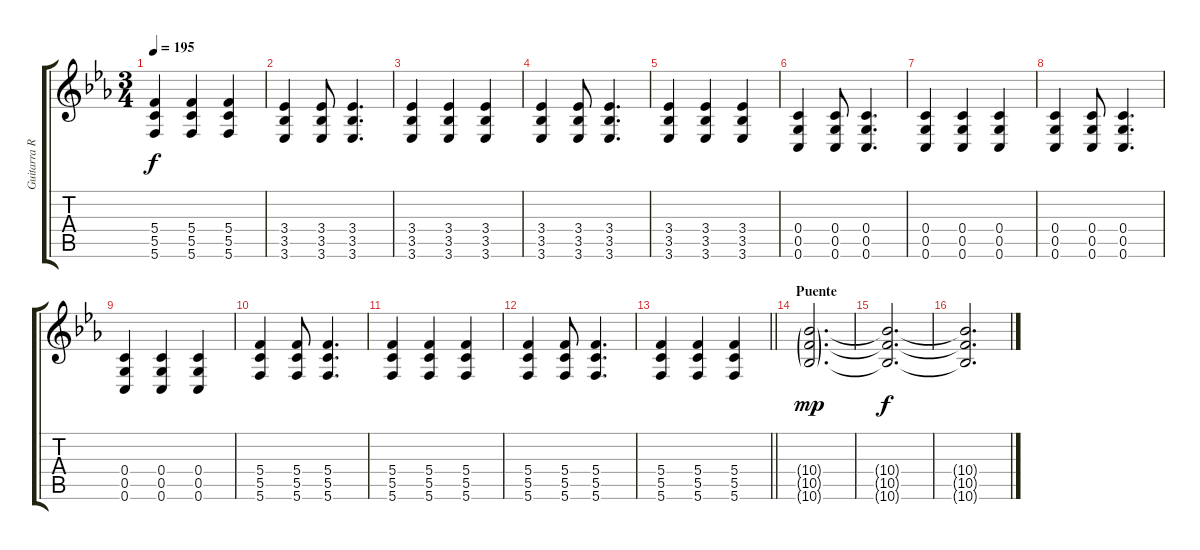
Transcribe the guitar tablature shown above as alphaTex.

\track ("Guitarra Rítmica" "Guitarra R") {instrument distortionguitar}
\staff {score tabs}
\tuning (D4 A3 F3 C3 G2 C2) {hide}
\ts (3 4)
\tempo 195
\clef g2
\ks eb
(5.4 5.5 5.6).4{dy f} (5.4 5.5 5.6).4 (5.4 5.5 5.6).4 |
(3.4 3.5 3.6).4 (3.4 3.5 3.6).8 (3.4 3.5 3.6).4{d} |
(3.4 3.5 3.6).4 (3.4 3.5 3.6).4 (3.4 3.5 3.6).4 |
(3.4 3.5 3.6).4 (3.4 3.5 3.6).8 (3.4 3.5 3.6).4{d} |
(3.4 3.5 3.6).4 (3.4 3.5 3.6).4 (3.4 3.5 3.6).4 |
(0.4 0.5 0.6).4 (0.4 0.5 0.6).8 (0.4 0.5 0.6).4{d} |
(0.4 0.5 0.6).4 (0.4 0.5 0.6).4 (0.4 0.5 0.6).4 |
(0.4 0.5 0.6).4 (0.4 0.5 0.6).8 (0.4 0.5 0.6).4{d} |
(0.4 0.5 0.6).4 (0.4 0.5 0.6).4 (0.4 0.5 0.6).4 |
(5.4 5.5 5.6).4 (5.4 5.5 5.6).8 (5.4 5.5 5.6).4{d} |
(5.4 5.5 5.6).4 (5.4 5.5 5.6).4 (5.4 5.5 5.6).4 |
(5.4 5.5 5.6).4 (5.4 5.5 5.6).8 (5.4 5.5 5.6).4{d} |
\barLineRight lightlight
(5.4 5.5 5.6).4 (5.4 5.5 5.6).4 (5.4 5.5 5.6).4 |
\section ("" "Puente")
(10.4{g} 10.5{g} 10.6{g}).2{d dy mp} |
(10.4{t} 10.5{t} 10.6{t}).2{d dy f} |
(10.4{t} 10.5{t} 10.6{t}).2{d}
